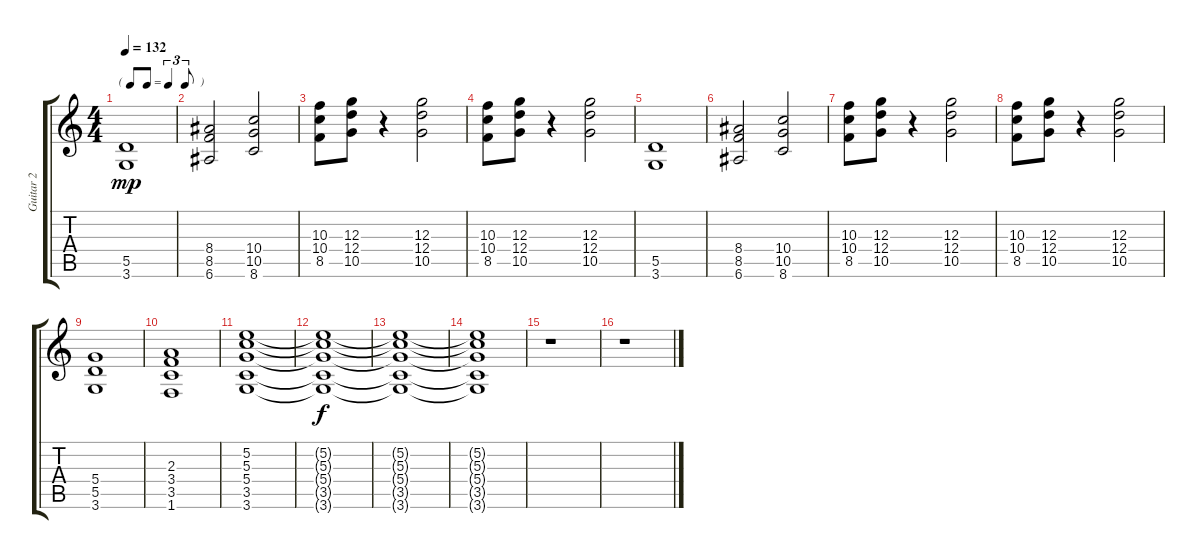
\track ("Guitar 2" "Guitar 2") {instrument distortionguitar}
\staff {score tabs}
\tuning (E4 B3 G3 D3 A2 E2) {hide}
\ts (4 4)
\tf triplet8th
\tempo 132
\clef g2
\ks c
(5.5 3.6).1{dy mp} |
(8.4 8.5 6.6).2 (10.4 10.5 8.6).2 |
(10.3 10.4 8.5).8 (12.3 12.4 10.5).8 r.4 (12.3 12.4 10.5).2 |
(10.3 10.4 8.5).8 (12.3 12.4 10.5).8 r.4 (12.3 12.4 10.5).2 |
(5.5 3.6).1 |
(8.4 8.5 6.6).2 (10.4 10.5 8.6).2 |
(10.3 10.4 8.5).8 (12.3 12.4 10.5).8 r.4 (12.3 12.4 10.5).2 |
(10.3 10.4 8.5).8 (12.3 12.4 10.5).8 r.4 (12.3 12.4 10.5).2 |
(5.4 5.5 3.6).1 |
(2.3 3.4 3.5 1.6).1 |
(5.2 5.3 5.4 3.5 3.6).1 |
(5.2{t} 5.3{t} 5.4{t} 3.5{t} 3.6{t}).1{dy f} |
(5.2{t} 5.3{t} 5.4{t} 3.5{t} 3.6{t}).1 |
(5.2{t} 5.3{t} 5.4{t} 3.5{t} 3.6{t}).1 |
r.1 |
r.1
